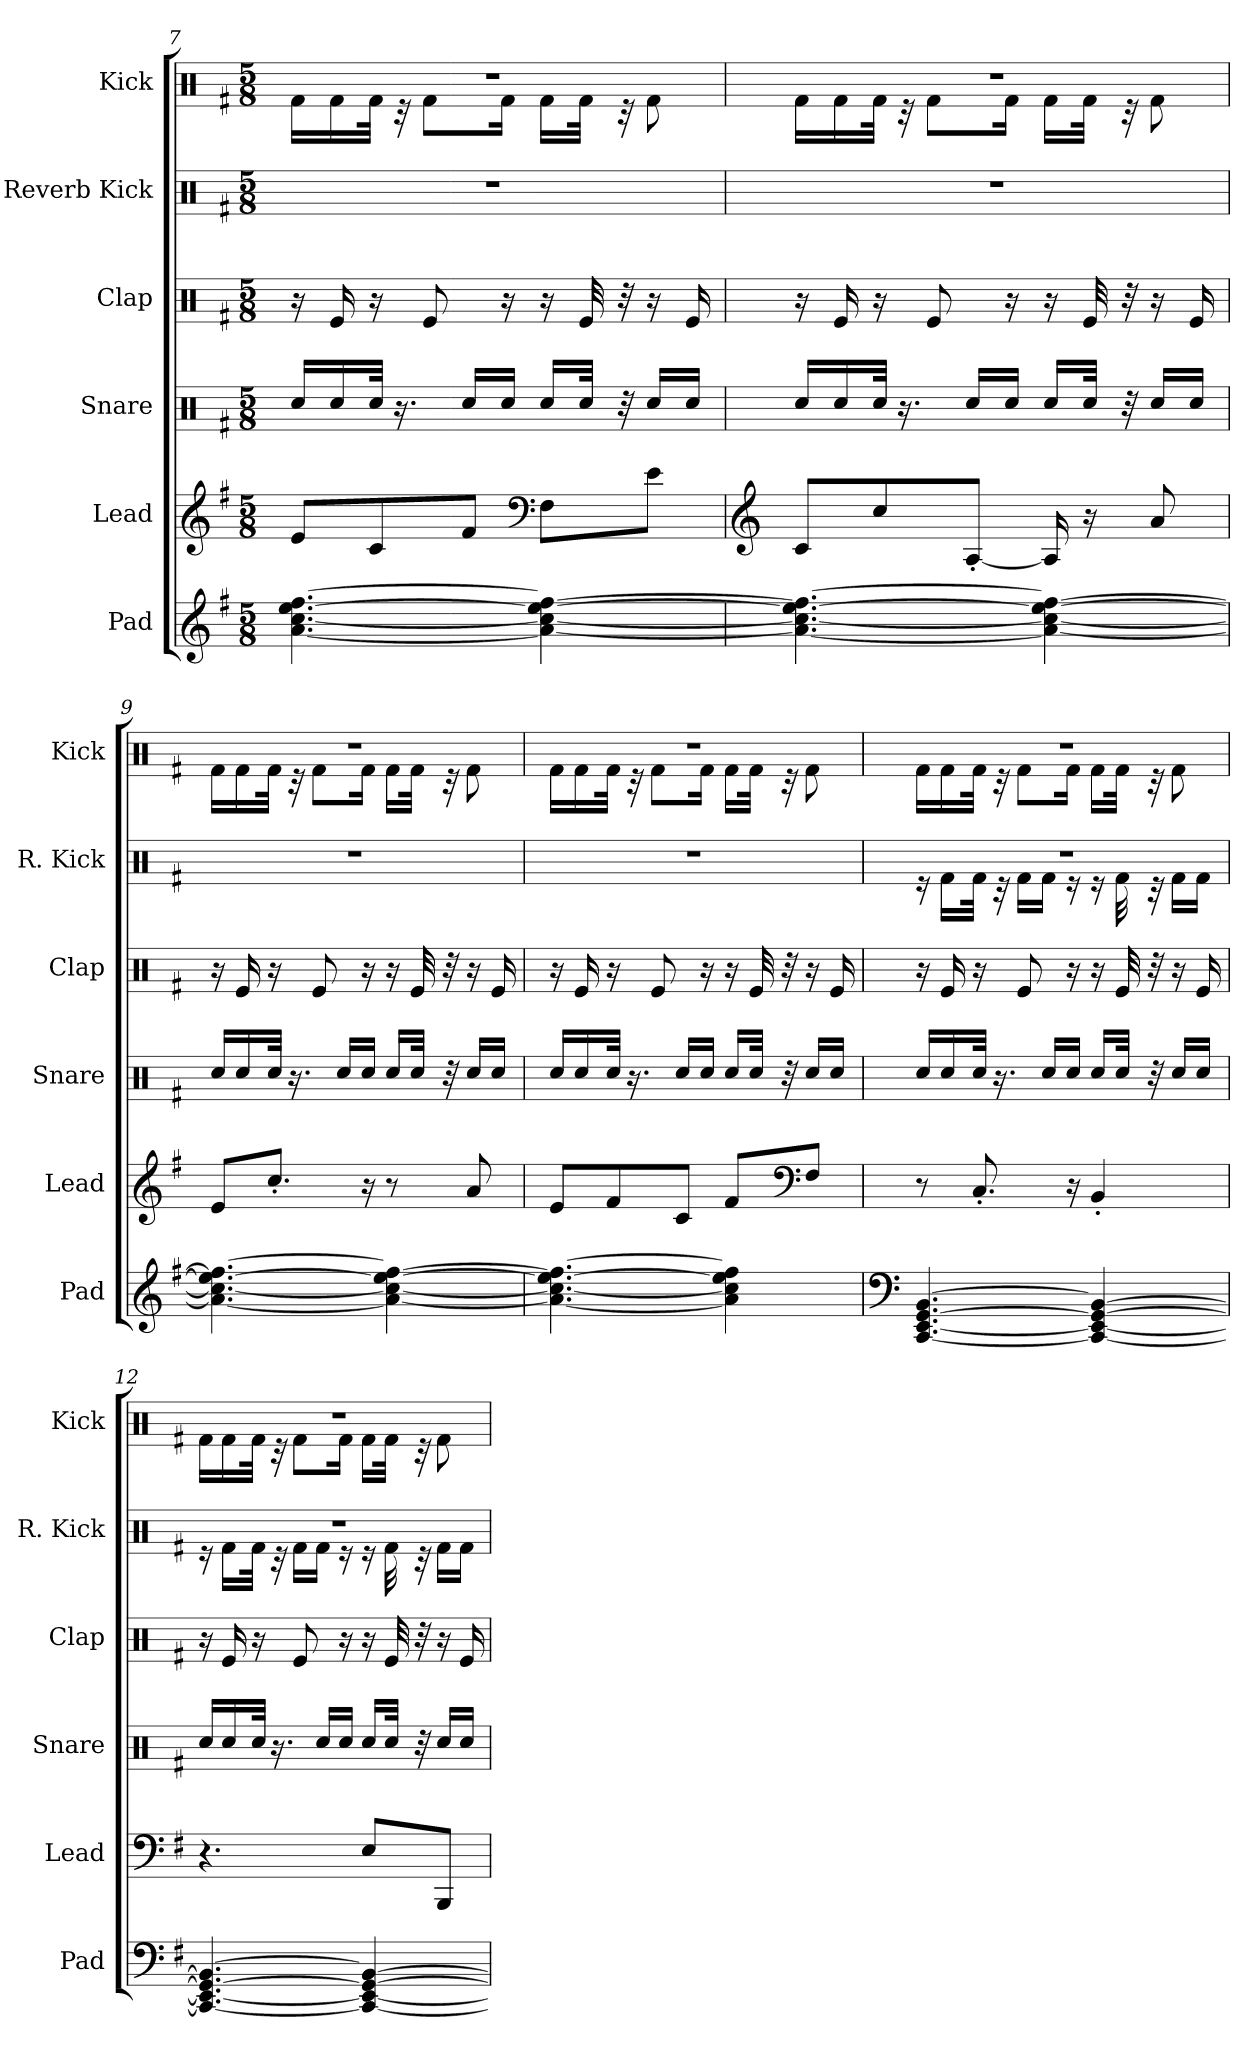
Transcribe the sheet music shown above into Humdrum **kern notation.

**kern	**kern	**kern	**kern	**kern	**kern
*part6	*part5	*part4	*part3	*part2	*part1
*staff6	*staff5	*staff4	*staff3	*staff2	*staff1
*I"Pad	*I"Lead	*I"Snare	*I"Clap	*I"Reverb Kick	*I"Kick
*I'Pad	*I'Lead	*I'Snare	*I'Clap	*I'R. Kick	*I'Kick
!!LO:PB:g=z
*clefG2	*clefG2	*clefX	*clefX	*clefX	*clefX
*k[f#]	*k[f#]	*k[f#]	*k[f#]	*k[f#]	*k[f#]
*M5/8	*M5/8	*M5/8	*M5/8	*M5/8	*M5/8
=7	=7	=7	=7	=7	=7
*	*	*	*	*	*^
[4.a\ [4.cc\ [4.ee\ [4.ff#\	8e/L	16Rcc/LL	16r	8%5r	8%5r	16Rf\LL
.	.	16Rcc/	16Re/	.	.	16Rf\
.	8c/	32Rcc/JJk	16r	.	.	32Rf\JJk
.	.	16.r	.	.	.	32r
.	.	.	8Re/	.	.	8Rf\L
.	8f#/J	16Rcc/LL	.	.	.	.
.	.	16Rcc/JJ	16r	.	.	16Rf\Jk
*	*clefF4	*	*	*	*	*
4a\_ 4cc\_ 4ee\_ 4ff#\_	8F#\L	16Rcc/LL	16r	.	.	16Rf\LL
.	.	32Rcc/JJk	32Re/	.	.	32Rf\JJk
.	.	32r	32r	.	.	32r
.	8e\J	16Rcc/LL	16r	.	.	8Rf\
.	.	16Rcc/JJ	16Re/	.	.	.
=8	=8	=8	=8	=8	=8	=8
*	*clefG2	*	*	*	*	*
4.a\_ 4.cc\_ 4.ee\_ 4.ff#\_	8c/L	16Rcc/LL	16r	8%5r	8%5r	16Rf\LL
.	.	16Rcc/	16Re/	.	.	16Rf\
.	8cc/	32Rcc/JJk	16r	.	.	32Rf\JJk
.	.	16.r	.	.	.	32r
.	.	.	8Re/	.	.	8Rf\L
.	[8A'/J	16Rcc/LL	.	.	.	.
.	.	16Rcc/JJ	16r	.	.	16Rf\Jk
4a\_ 4cc\_ 4ee\_ 4ff#\_	16A/]	16Rcc/LL	16r	.	.	16Rf\LL
.	16r	32Rcc/JJk	32Re/	.	.	32Rf\JJk
.	.	32r	32r	.	.	32r
.	8a/	16Rcc/LL	16r	.	.	8Rf\
.	.	16Rcc/JJ	16Re/	.	.	.
=9	=9	=9	=9	=9	=9	=9
4.a\_ 4.cc\_ 4.ee\_ 4.ff#\_	8e/L	16Rcc/LL	16r	8%5r	8%5r	16Rf\LL
.	.	16Rcc/	16Re/	.	.	16Rf\
.	8.cc'/J	32Rcc/JJk	16r	.	.	32Rf\JJk
.	.	16.r	.	.	.	32r
.	.	.	8Re/	.	.	8Rf\L
.	.	16Rcc/LL	.	.	.	.
.	16r	16Rcc/JJ	16r	.	.	16Rf\Jk
4a\_ 4cc\_ 4ee\_ 4ff#\_	8r	16Rcc/LL	16r	.	.	16Rf\LL
.	.	32Rcc/JJk	32Re/	.	.	32Rf\JJk
.	.	32r	32r	.	.	32r
.	8a/	16Rcc/LL	16r	.	.	8Rf\
.	.	16Rcc/JJ	16Re/	.	.	.
!!LO:LB:g=z	!!
=10	=10	=10	=10	=10	=10	=10
4.a\_ 4.cc\_ 4.ee\_ 4.ff#\_	8e/L	16Rcc/LL	16r	8%5r	8%5r	16Rf\LL
.	.	16Rcc/	16Re/	.	.	16Rf\
.	8f#/	32Rcc/JJk	16r	.	.	32Rf\JJk
.	.	16.r	.	.	.	32r
.	.	.	8Re/	.	.	8Rf\L
.	8c/J	16Rcc/LL	.	.	.	.
.	.	16Rcc/JJ	16r	.	.	16Rf\Jk
4a\] 4cc\] 4ee\] 4ff#\]	8f#/L	16Rcc/LL	16r	.	.	16Rf\LL
.	.	32Rcc/JJk	32Re/	.	.	32Rf\JJk
.	.	32r	32r	.	.	32r
*	*clefF4	*	*	*	*	*
.	8F#/J	16Rcc/LL	16r	.	.	8Rf\
.	.	16Rcc/JJ	16Re/	.	.	.
=11	=11	=11	=11	=11	=11	=11
*clefF4	*	*	*	*	*	*
*	*	*	*	*^	*	*
[4.CC/ [4.EE/ [4.GG/ [4.BB/	8r	16Rcc/LL	16r	8%5r	16r	8%5r	16Rf\LL
.	.	16Rcc/	16Re/	.	16Rf\LL	.	16Rf\
.	8.C'/	32Rcc/JJk	16r	.	32Rf\JJk	.	32Rf\JJk
.	.	16.r	.	.	32r	.	32r
.	.	.	8Re/	.	16Rf\LL	.	8Rf\L
.	.	16Rcc/LL	.	.	16Rf\JJ	.	.
.	16r	16Rcc/JJ	16r	.	16r	.	16Rf\Jk
4CC/_ 4EE/_ 4GG/_ 4BB/_	4BB'/	16Rcc/LL	16r	.	16r	.	16Rf\LL
.	.	32Rcc/JJk	32Re/	.	32Rf\	.	32Rf\JJk
.	.	32r	32r	.	32r	.	32r
.	.	16Rcc/LL	16r	.	16Rf\LL	.	8Rf\
.	.	16Rcc/JJ	16Re/	.	16Rf\JJ	.	.
=12	=12	=12	=12	=12	=12	=12	=12
4.CC/_ 4.EE/_ 4.GG/_ 4.BB/_	4.r	16Rcc/LL	16r	8%5r	16r	8%5r	16Rf\LL
.	.	16Rcc/	16Re/	.	16Rf\LL	.	16Rf\
.	.	32Rcc/JJk	16r	.	32Rf\JJk	.	32Rf\JJk
.	.	16.r	.	.	32r	.	32r
.	.	.	8Re/	.	16Rf\LL	.	8Rf\L
.	.	16Rcc/LL	.	.	16Rf\JJ	.	.
.	.	16Rcc/JJ	16r	.	16r	.	16Rf\Jk
4CC/_ 4EE/_ 4GG/_ 4BB/_	8E/L	16Rcc/LL	16r	.	16r	.	16Rf\LL
.	.	32Rcc/JJk	32Re/	.	32Rf\	.	32Rf\JJk
.	.	32r	32r	.	32r	.	32r
.	8BBB/J	16Rcc/LL	16r	.	16Rf\LL	.	8Rf\
.	.	16Rcc/JJ	16Re/	.	16Rf\JJ	.	.
*	*	*	*	*v	*v	*	*
*	*	*	*	*	*v	*v
=	=	=	=	=	=
*-	*-	*-	*-	*-	*-
